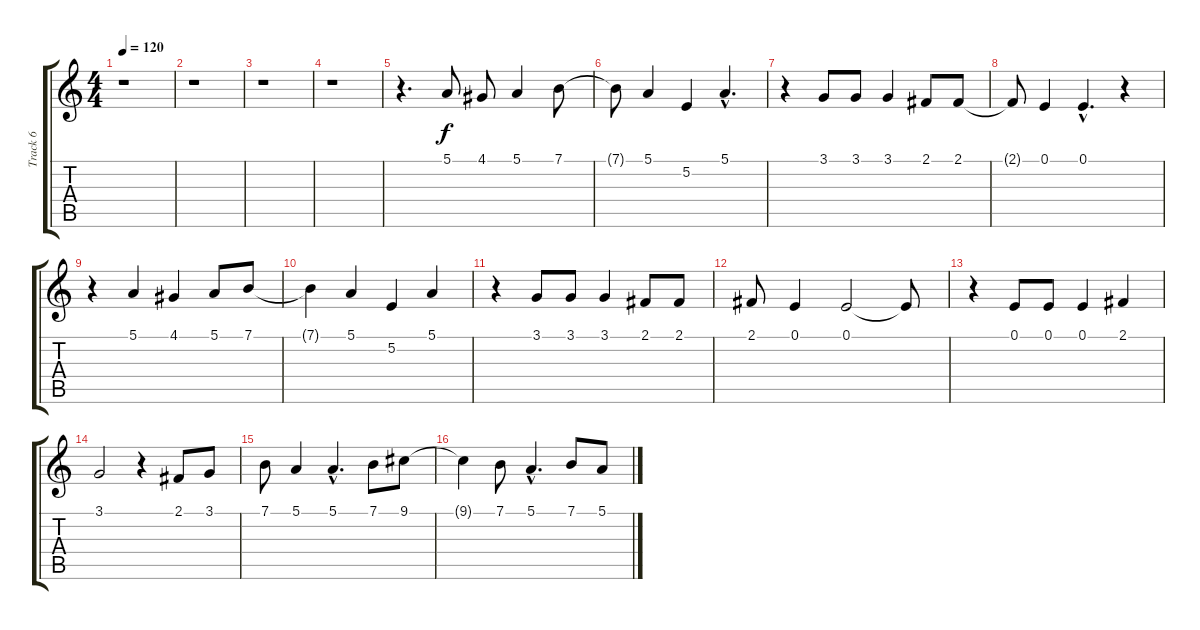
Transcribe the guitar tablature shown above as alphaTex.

\track ("Track 6" "Track 6") {instrument clarinet}
\staff {score tabs}
\tuning (E4 B3 G3 D3 A2 E2) {hide}
\ts (4 4)
\tempo 120
\clef g2
\ks c
r.1{dy f instrument clarinet} |
r.1 |
r.1 |
r.1 |
r.4{d} 5.1.8 4.1.8 5.1.4 7.1.8 |
7.1{t}.8 5.1.4 5.2.4 5.1{hac}.4{d} |
r.4 3.1.8 3.1.8 3.1.4 2.1.8 2.1.8 |
2.1{t}.8 0.1.4 0.1{hac}.4{d} r.4 |
r.4 5.1.4 4.1.4 5.1.8 7.1.8 |
7.1{t}.4 5.1.4 5.2.4 5.1.4 |
r.4 3.1.8 3.1.8 3.1.4 2.1.8 2.1.8 |
2.1.8 0.1.4 0.1.2 0.1{t}.8 |
r.4 0.1.8 0.1.8 0.1.4 2.1.4 |
3.1.2 r.4 2.1.8 3.1.8 |
7.1.8 5.1.4 5.1{hac}.4{d} 7.1.8 9.1.8 |
9.1{t}.4 7.1.8 5.1{hac}.4{d} 7.1.8 5.1.8
